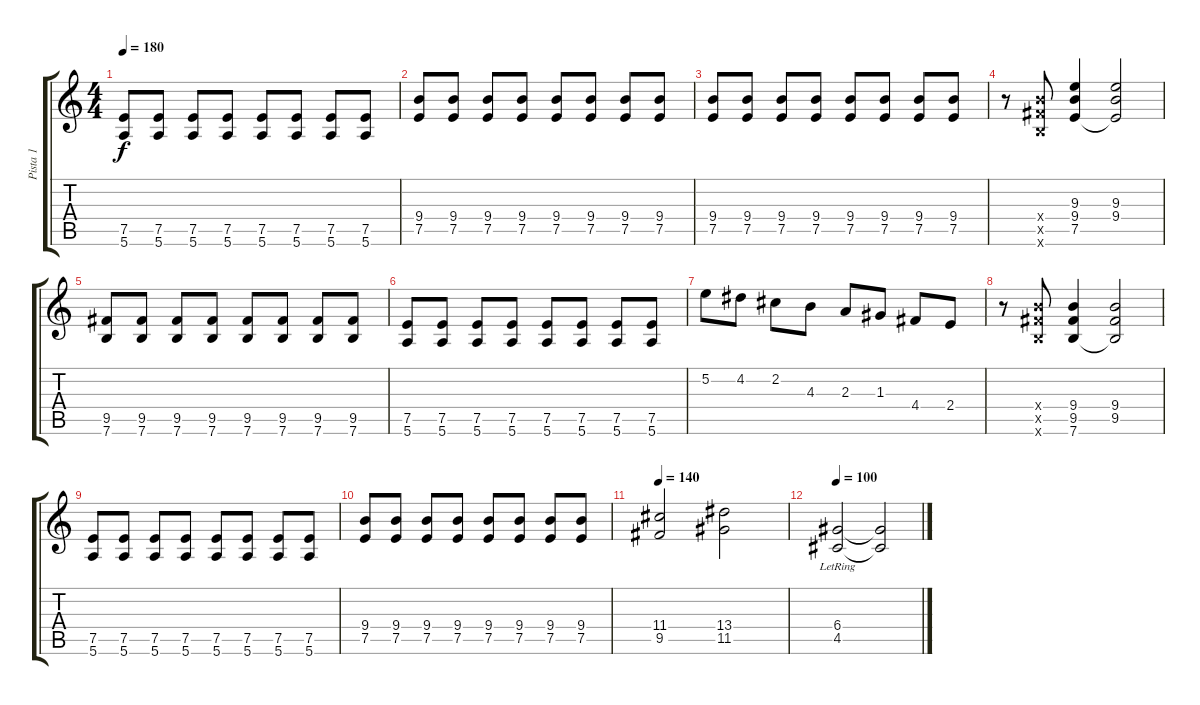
\track ("Pista 1" "Pista 1") {instrument distortionguitar}
\staff {score tabs}
\tuning (E4 B3 G3 D3 A2 E2) {hide}
\ts (4 4)
\tempo 180
\clef g2
\ks c
(7.5 5.6).8{dy f} (7.5 5.6).8 (7.5 5.6).8 (7.5 5.6).8 (7.5 5.6).8 (7.5 5.6).8 (7.5 5.6).8 (7.5 5.6).8 |
(9.4 7.5).8 (9.4 7.5).8 (9.4 7.5).8 (9.4 7.5).8 (9.4 7.5).8 (9.4 7.5).8 (9.4 7.5).8 (9.4 7.5).8 |
(9.4 7.5).8{volume 12} (9.4 7.5).8 (9.4 7.5).8 (9.4 7.5).8 (9.4 7.5).8 (9.4 7.5).8 (9.4 7.5).8 (9.4 7.5).8 |
r.8 (9.4{x} 9.5{x} 7.6{x}).8 (9.3 9.4 7.5).4 (9.3 9.4 7.5{t}).2 |
(9.5 7.6).8 (9.5 7.6).8 (9.5 7.6).8 (9.5 7.6).8 (9.5 7.6).8 (9.5 7.6).8 (9.5 7.6).8 (9.5 7.6).8 |
(7.5 5.6).8 (7.5 5.6).8 (7.5 5.6).8 (7.5 5.6).8 (7.5 5.6).8 (7.5 5.6).8 (7.5 5.6).8 (7.5 5.6).8 |
5.2.8 4.2.8 2.2.8 4.3.8 2.3.8 1.3.8 4.4.8 2.4.8 |
r.8 (9.4{x} 9.5{x} 7.6{x}).8 (9.4 9.5 7.6).4 (9.4 9.5 7.6{t}).2 |
(7.5 5.6).8 (7.5 5.6).8 (7.5 5.6).8 (7.5 5.6).8 (7.5 5.6).8 (7.5 5.6).8 (7.5 5.6).8 (7.5 5.6).8 |
(9.4 7.5).8 (9.4 7.5).8 (9.4 7.5).8 (9.4 7.5).8 (9.4 7.5).8 (9.4 7.5).8 (9.4 7.5).8 (9.4 7.5).8 |
\tempo 140
(11.4 9.5).2 (13.4 11.5).2 |
\tempo 100
(6.4{lr} 4.5{lr}).2 (6.4{t} 4.5{t}).2
